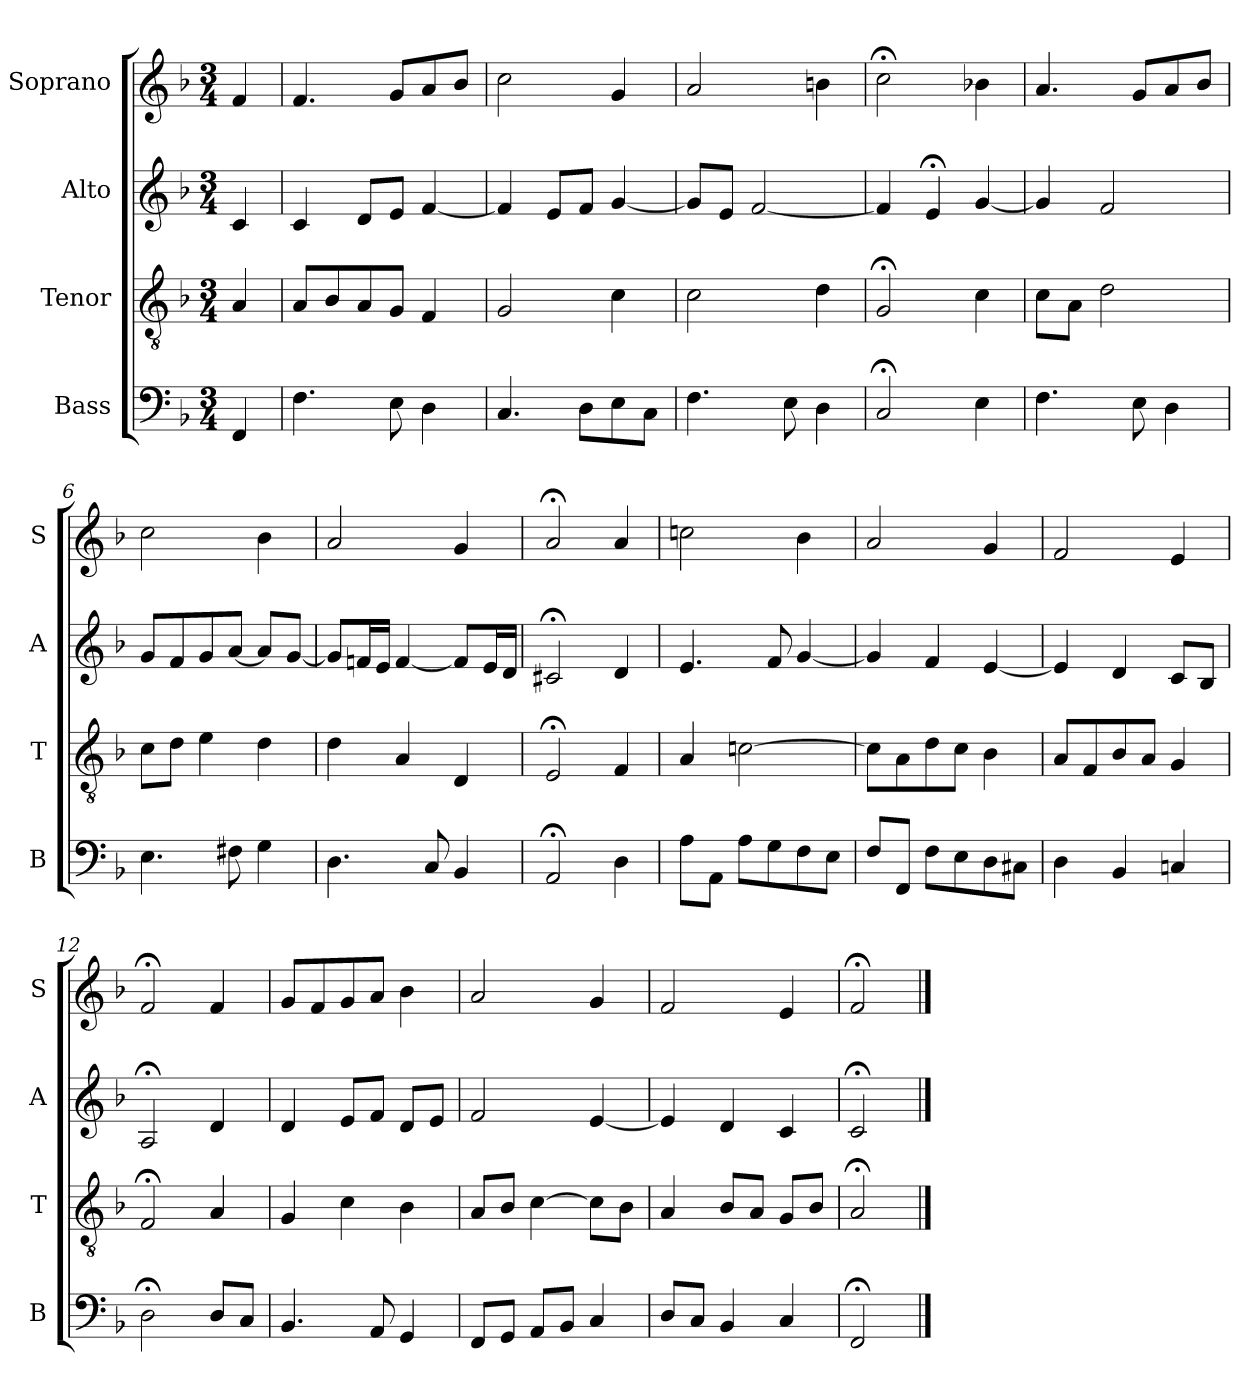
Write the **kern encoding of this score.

**kern	**kern	**kern	**kern
*part4	*part3	*part2	*part1
*staff4	*staff3	*staff2	*staff1
*I"Bass	*I"Tenor	*I"Alto	*I"Soprano
*I'B	*I'T	*I'A	*I'S
*clefF4	*clefGv2	*clefG2	*clefG2
*k[b-]	*k[b-]	*k[b-]	*k[b-]
*F:	*F:	*F:	*F:
*M3/4	*M3/4	*M3/4	*M3/4
*MM100	*MM100	*MM100	*MM100
=	=	=	=
4FF	4A	4c	4f
=1	=1	=1	=1
4.F	8AL	4c	4.f
.	8B-	.	.
.	8A	8dL	.
8E	8GJ	8eJ	8gL
4D	4F	[4f	8a
.	.	.	8b-J
=2	=2	=2	=2
4.C	2G	4f]	2cc
.	.	8eL	.
8DL	.	8fJ	.
8E	4c	[4g	4g
8CJ	.	.	.
=3	=3	=3	=3
4.F	2c	8gL]	2a
.	.	8eJ	.
.	.	[2f	.
8E	.	.	.
4D	4d	.	4bn
=4	=4	=4	=4
2C;<	2G;<	4f]	2cc;<
.	.	4e;<	.
4E	4c	[4g	4b-X
=5	=5	=5	=5
4.F	8cL	4g]	4.a
.	8AJ	.	.
.	2d	2f	.
8E	.	.	8gL
4D	.	.	8a
.	.	.	8b-J
=6	=6	=6	=6
4.E	8cL	8gL	2cc
.	8dJ	8f	.
.	4e	8g	.
8F#X	.	[8aJ	.
4G	4d	8aL]	4b-
.	.	[8gJ	.
=7	=7	=7	=7
4.D	4d	8gL]	2a
.	.	16fnL	.
.	.	16eJJ	.
.	4A	[4f	.
8C	.	.	.
4BB-	4D	8fL]	4g
.	.	16eL	.
.	.	16dJJ	.
=8	=8	=8	=8
2AA;<	2E;<	2c#X;<	2a;<
4D	4F	4d	4a
=9	=9	=9	=9
8AL	4A	4.e	2ccn
8AAJ	.	.	.
8AL	[2cn	.	.
8G	.	8f	.
8F	.	[4g	4b-
8EJ	.	.	.
=10	=10	=10	=10
8FL	8cL]	4g]	2a
8FFJ	8A	.	.
8FL	8d	4f	.
8E	8cJ	.	.
8D	4B-	[4e	4g
8C#XJ	.	.	.
=11	=11	=11	=11
4D	8AL	4e]	2f
.	8F	.	.
4BB-	8B-	4d	.
.	8AJ	.	.
4Cn	4G	8cL	4e
.	.	8B-J	.
=12	=12	=12	=12
2D;<	2F;<	2A;<	2f;<
8DL	4A	4d	4f
8CJ	.	.	.
=13	=13	=13	=13
4.BB-	4G	4d	8gL
.	.	.	8f
.	4c	8eL	8g
8AA	.	8fJ	8aJ
4GG	4B-	8dL	4b-
.	.	8eJ	.
=14	=14	=14	=14
8FFL	8AL	2f	2a
8GGJ	8B-J	.	.
8AAL	[4c	.	.
8BB-J	.	.	.
4C	8cL]	[4e	4g
.	8B-J	.	.
=15	=15	=15	=15
8DL	4A	4e]	2f
8CJ	.	.	.
4BB-	8B-L	4d	.
.	8AJ	.	.
4C	8GL	4c	4e
.	8B-J	.	.
=16	=16	=16	=16
2FF;<	2A;<	2c;<	2f;<
==	==	==	==
*-	*-	*-	*-
